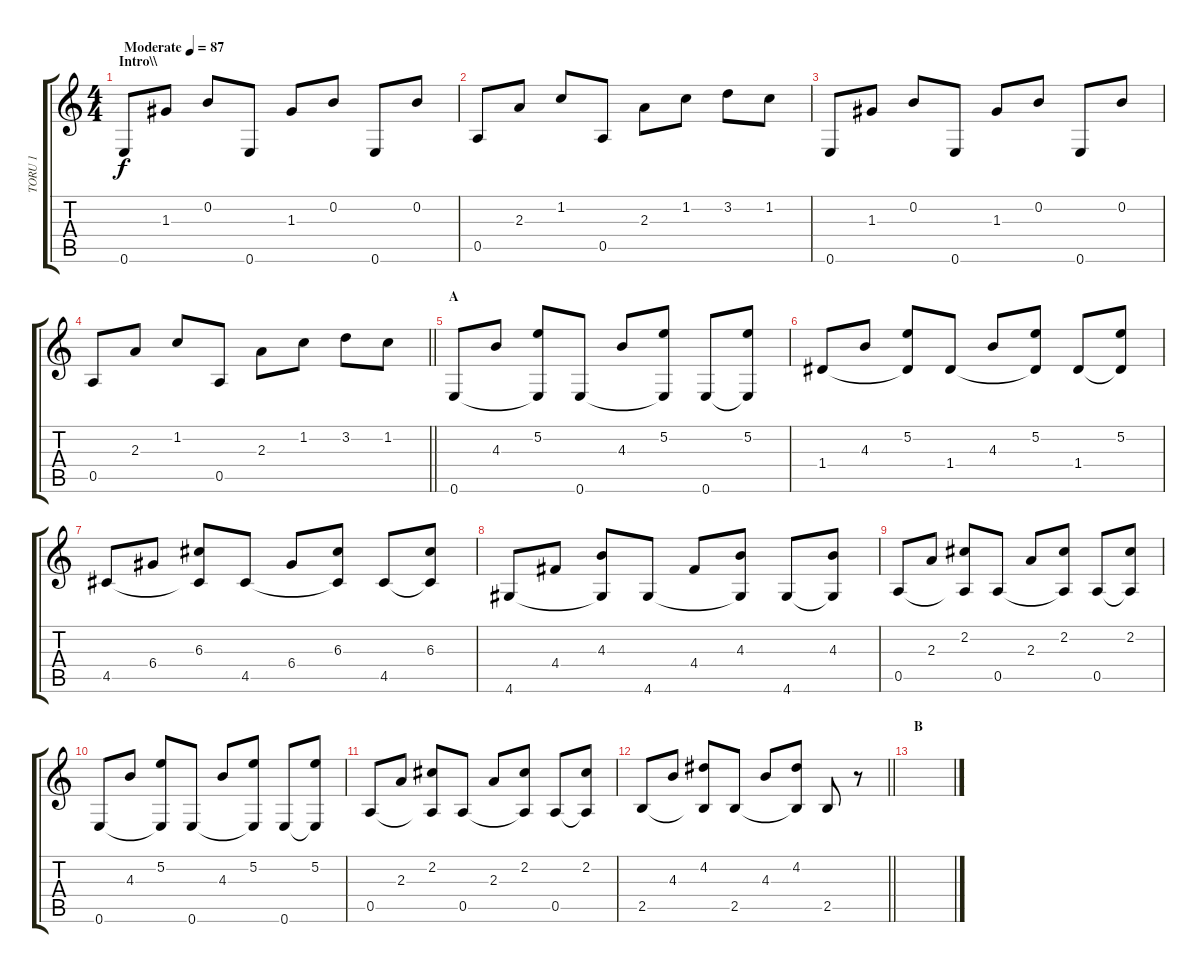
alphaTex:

\track ("TORU 1" "TORU 1") {instrument electricguitarmuted}
\staff {score tabs}
\tuning (E4 B3 G3 D3 A2 E2) {hide}
\ts (4 4)
\section ("" "Intro\\\\")
\tempo (87 "Moderate")
\clef g2
\ks c
0.6.8{dy f instrument electricguitarmuted} 1.3.8 0.2.8 0.6.8 1.3.8 0.2.8 0.6.8 0.2.8 |
0.5.8 2.3.8 1.2.8 0.5.8 2.3.8 1.2.8 3.2.8 1.2.8 |
0.6.8 1.3.8 0.2.8 0.6.8 1.3.8 0.2.8 0.6.8 0.2.8 |
\barLineRight lightlight
0.5.8 2.3.8 1.2.8 0.5.8 2.3.8 1.2.8 3.2.8 1.2.8 |
\section ("" "A")
0.6.8 4.3.8 (5.2 0.6{t}).8 0.6.8 4.3.8 (5.2 0.6{t}).8 0.6.8 (5.2 0.6{t}).8 |
1.4.8 4.3.8 (5.2 1.4{t}).8 1.4.8 4.3.8 (5.2 1.4{t}).8 1.4.8 (5.2 1.4{t}).8 |
4.5.8 6.4.8 (6.3 4.5{t}).8 4.5.8 6.4.8 (6.3 4.5{t}).8 4.5.8 (6.3 4.5{t}).8 |
4.6.8 4.4.8 (4.3 4.6{t}).8 4.6.8 4.4.8 (4.3 4.6{t}).8 4.6.8 (4.3 4.6{t}).8 |
0.5.8 2.3.8 (2.2 0.5{t}).8 0.5.8 2.3.8 (2.2 0.5{t}).8 0.5.8 (2.2 0.5{t}).8 |
0.6.8 4.3.8 (5.2 0.6{t}).8 0.6.8 4.3.8 (5.2 0.6{t}).8 0.6.8 (5.2 0.6{t}).8 |
0.5.8 2.3.8 (2.2 0.5{t}).8 0.5.8 2.3.8 (2.2 0.5{t}).8 0.5.8 (2.2 0.5{t}).8 |
\barLineRight lightlight
2.5.8 4.3.8 (4.2 2.5{t}).8 2.5.8 4.3.8 (4.2 2.5{t}).8 2.5.8 r.8 |
\section ("" "B")
